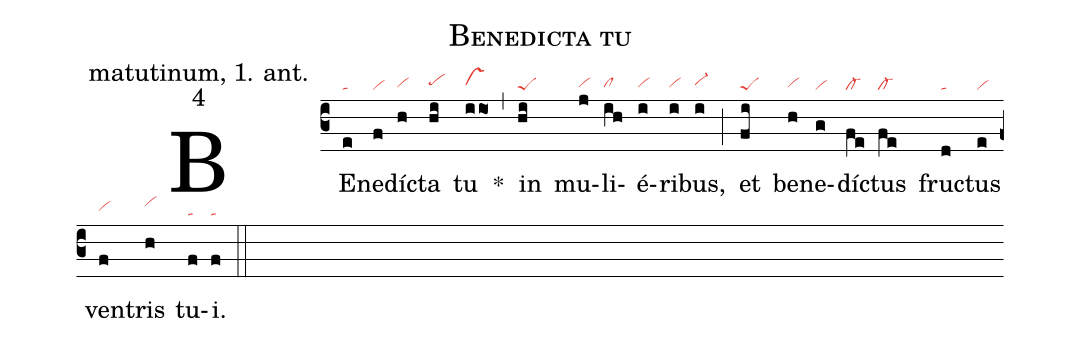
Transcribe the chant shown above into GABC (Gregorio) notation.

name: Benedicta tu;
office-part: matutinum, 1. ant.;
mode: 4;
nabc-lines: 1;
%%
(c3)
BE(e|ta)ne(f|vi)díc(h|vihg)ta(hi|pehh) tu(i/io1|vshh) *(,)
in(hi|peS) mu(j|vihg)li(ih|clhg)é(i|vihg)ri(i|vihg)bus,(i|vi-hh) (;)
et(fi|peS) be(h|vihg)ne(g|vi)díc(fe|cl-)tus(fe|cl-) fruc(d|ta)tus(e|vi) ven(f|vihh)tris(h|vihj) tu(f|ta)i.(f|ta) (::)
